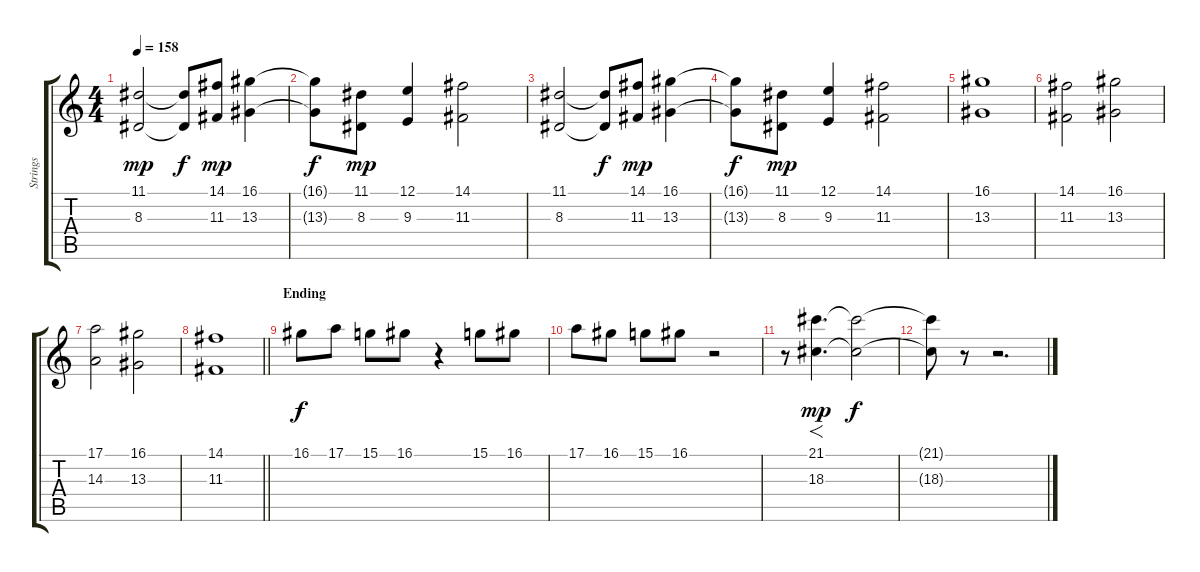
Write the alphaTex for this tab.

\track ("Strings" "Strings") {instrument stringensemble1}
\staff {score tabs}
\tuning (E4 B3 G3 D3 A2 E2) {hide}
\ts (4 4)
\tempo 158
\clef g2
\ks c
(11.1 8.3).2{dy mp} (11.1{t} 8.3{t}).8{dy f} (14.1 11.3).8{dy mp} (16.1 13.3).4 |
(16.1{t} 13.3{t}).8{dy f} (11.1 8.3).8{dy mp} (12.1 9.3).4 (14.1 11.3).2 |
(11.1 8.3).2 (11.1{t} 8.3{t}).8{dy f} (14.1 11.3).8{dy mp} (16.1 13.3).4 |
(16.1{t} 13.3{t}).8{dy f} (11.1 8.3).8{dy mp} (12.1 9.3).4 (14.1 11.3).2 |
(16.1 13.3).1 |
(14.1 11.3).2 (16.1 13.3).2 |
(17.1 14.3).2 (16.1 13.3).2 |
\barLineRight lightlight
(14.1 11.3).1 |
\section ("" "Ending")
16.1.8{dy f volume 14} 17.1.8 15.1.8 16.1.8 r.4 15.1.8 16.1.8 |
17.1.8 16.1.8 15.1.8 16.1.8 r.2 |
r.8{volume 11} (21.1 18.3).4{f d dy mp} (21.1{t} 18.3{t}).2{dy f} |
(21.1{t} 18.3{t}).8 r.8 r.2{d}
